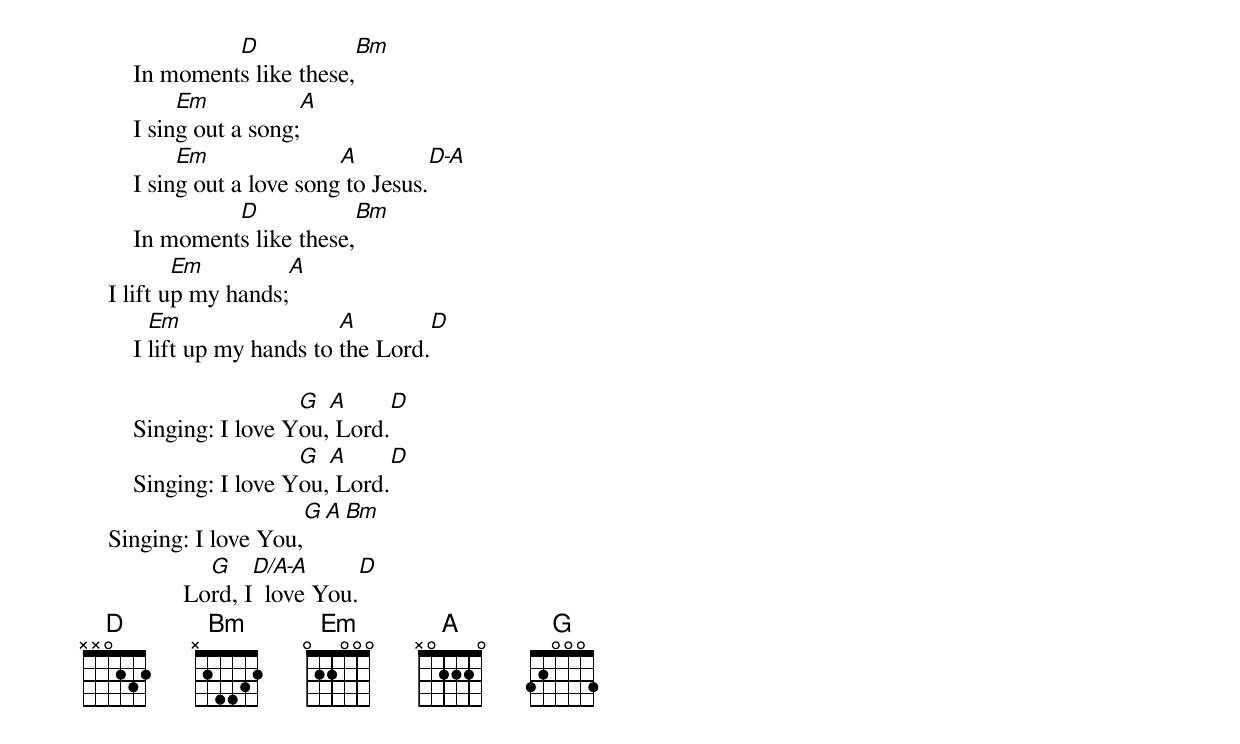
	         D                        Bm
	In moments like these,
	     Em               A
	I sing out a song;
	     Em               A                       D-A
	I sing out a love song to Jesus.
	         D                         Bm
	In moments like these,
	    Em                A
    I lift up my hands;
	  Em                  A                       D
	I lift up my hands to the Lord.

	                 G  A                   D
	Singing: I love You, Lord.
	                 G  A                   D
	Singing: I love You, Lord.
	                 G  A          Bm
    Singing: I love You,
		  G    D/A-A         D
		Lord, I  love You.
